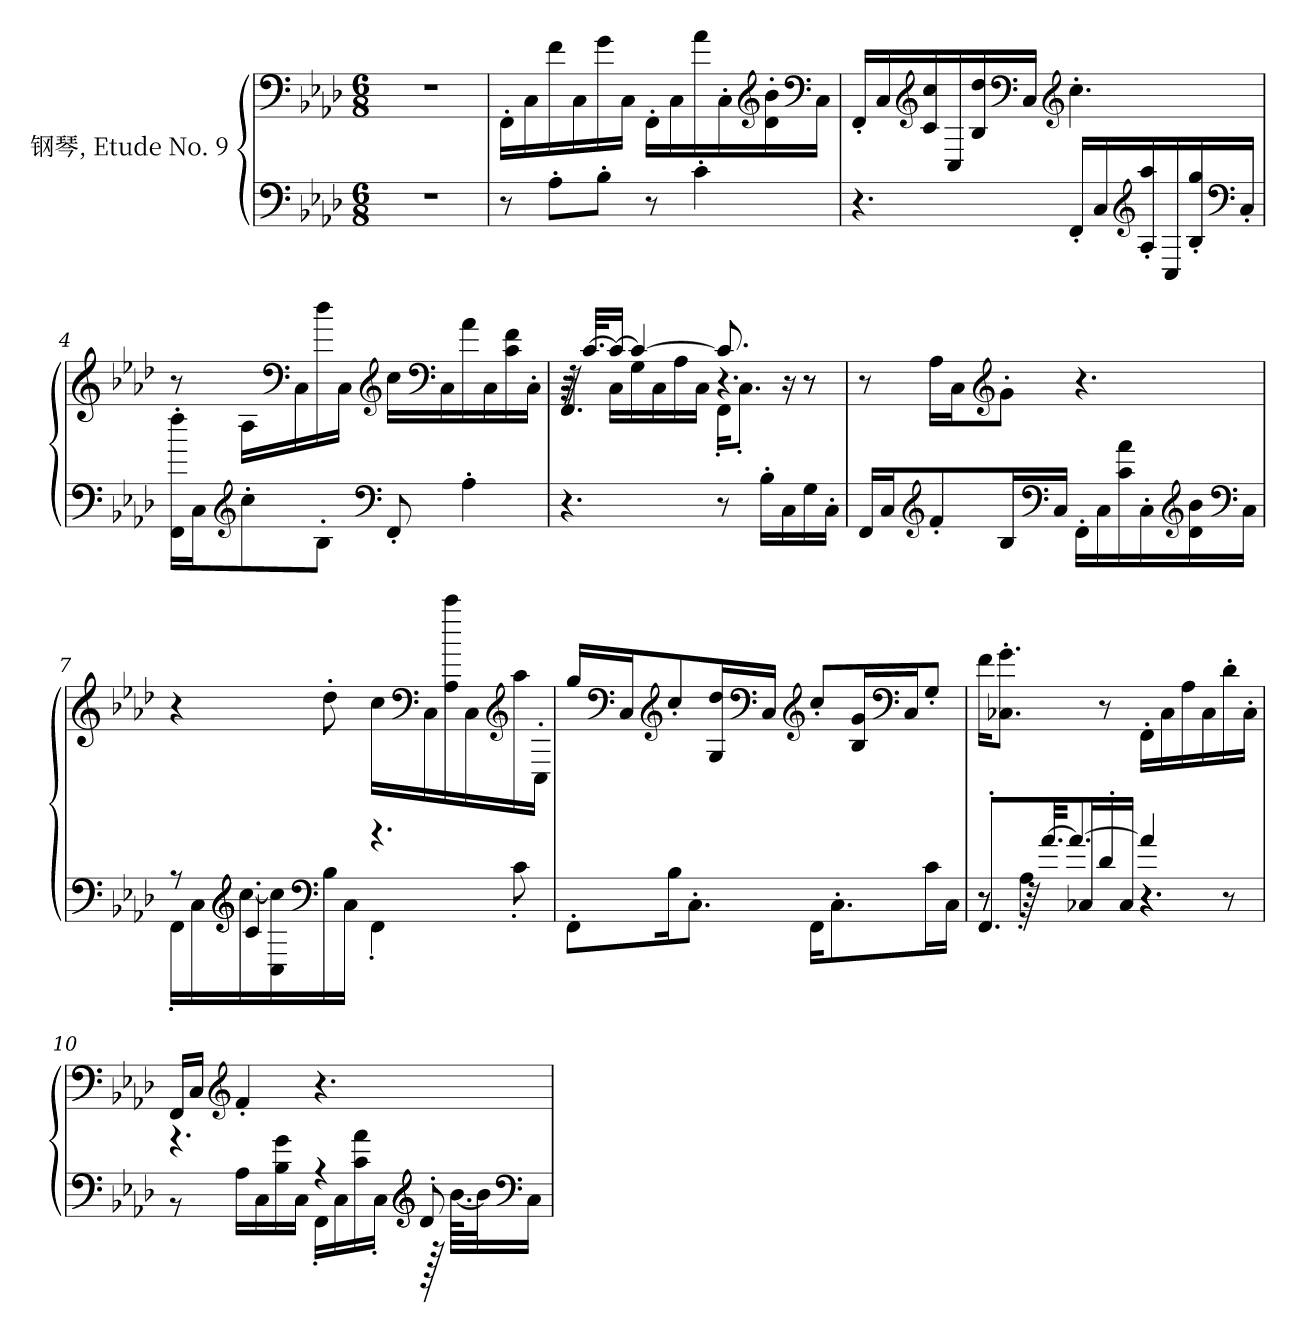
**kern	**kern
*part1	*part1
*staff2	*staff1
*I"钢琴, Etude No. 9	*
*clefF4	*clefF4
*k[b-e-a-d-]	*k[b-e-a-d-]
*M6/8	*M6/8
*MM180	*MM180
=1	=1
2.r	2.r
=2	=2
*	*MM71
8r	16FF'\LL
*	*MM83
.	16C\
8A-'\L	16f\
.	16C\
8B-'\J	16g\
.	16C\JJ
8r	16FF'\LL
.	16C\
4c'\	16a-\
.	16C'\
*	*clefG2
.	16d-\' 16b-\'
*	*clefF4
.	16C\JJ
=3	=3
4.r	16FF'/LL
.	16C/
*	*clefG2
.	16c/ 16cc/
.	16C/
.	16B-/ 16dd-/
*	*clefF4
.	16C/JJ
*	*clefG2
16FF'/LL	4.cc'\
16C/	.
*clefG2	*
16A-/' 16aa-/'	.
16C/	.
16B-/' 16gg/'	.
*clefF4	*
16C'/JJ	.
!!LO:LB:g=z
=4	=4
16FF\' 16ff\'LL	8r
16C\J	.
*clefG2	*
8cc'\	16A-\LL
*	*clefF4
.	16C\
8B-'\J	16dd-\
.	16C\JJ
*clefF4	*clefG2
8FF'/	16cc\LL
*	*clefF4
.	16C\
4A-'\	16a-\
.	16C\
.	16c\ 16f\
.	16C'\JJ
=5	=5
*	*^
*	*	*^
4.r	64r	16r	4.FF'/
.	[32.c/KLL	.	.
.	16c/JJ_	16C\LL	.
.	4c/_	16G\	.
.	.	16C\	.
.	.	16A-\	.
.	.	16C\JJ	.
8r	8.c/]	16FF'\KL	4.r
.	.	8.C'\J	.
16B-'\LL	.	.	.
16C\	16r	.	.
16G\	8r	8r	.
16C'\JJ	.	.	.
*	*v	*v	*v
!!LO:LB:g=z
=6	=6
16FF/LL	8r
16C/J	.
*clefG2	*
8f'/	16A-\LL
.	16C\J
*	*clefG2
16B-/L	8g'\J
*clefF4	*
16C/JJ	.
16FF'\LL	4.r
16C\	.
16c\ 16a-\	.
16C'\	.
*clefG2	*
16d-\ 16b-\	.
*clefF4	*
16C\JJ	.
=7	=7
*^	*
8r	16FF'\LL	4r
.	16C\	.
*clefG2	*	*
4c'/	[16cc\	.
.	16C\ 16cc\]	.
*clefF4	*	*
.	16B-\	8dd-'\
.	16C\JJ	.
4.r	4FF'\	16cc\LL
*	*	*clefF4
.	.	16C\
.	.	16A-\ 16ccc\
.	.	16C\
*	*	*clefG2
.	8c'\	16aa-\
.	.	16C'\JJ
*v	*v	*
!!LO:LB:g=z
=8	=8
8FF'\L	16gg/LL
*	*clefF4
.	16C/J
*	*clefG2
16B-\K	8cc'/
8.C'\J	.
.	16G/ 16dd-/L
*	*clefF4
.	16C/JJ
*	*clefG2
16FF\KL	8cc'/L
8.C'\	.
.	16B-/ 16g/L
*	*clefF4
.	16C/J
16c\L	8G'/J
16C\JJ	.
=9	=9
*	*MM90
*^	*
*	*^	*
8r	8r	8.FF'/L	16f\KL
*	*	*	*MM89
.	.	.	8.C-X\' 8.g\'J
64r	4A-'\	.	.
[32.a-/KKL	.	.	.
8.a-/J_	.	16C-X/L	.
.	.	16d-'/	8r
.	.	16C-/JJ	.
*	*	*	*MM84
4a-/]	4.r	4.r	16FF'\LL
.	.	.	16C-\
.	.	.	16A-\
*	*	*	*MM81
.	.	.	16C-\
8r	.	.	16d-'\
.	.	.	16C-'\JJ
*	*v	*v	*
!!LO:LB:g=z
=10	=10	=10
4.r	8r	16FF/LL
.	.	16C/JJ
*	*	*clefG2
*	*	*MM94
.	16A-\LL	4f'/
.	16C\	.
.	16B-\ 16g\	.
.	16C\JJ	.
4r	16FF'\LL	4.r
.	16C\	.
.	16c\ 16a-\	.
.	16C'\JJ	.
*clefG2	*	*
8d-'/	128r	.
.	[64.b-\KLLL	.
.	32b-\J]	.
*clefF4	*	*
.	16C\JJ	.
*v	*v	*
=	=
*-	*-
